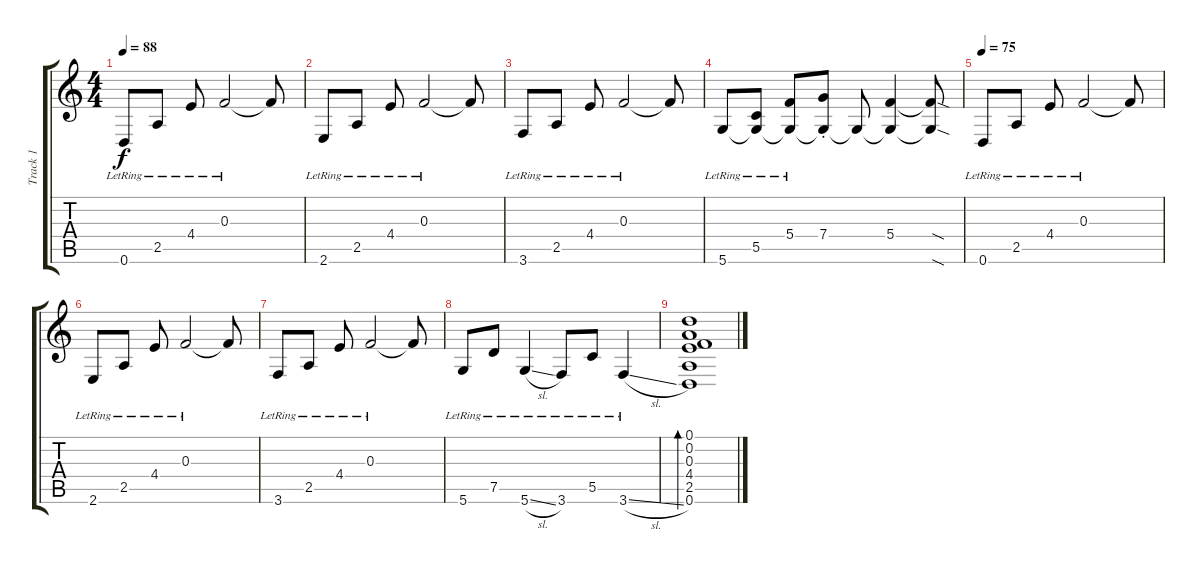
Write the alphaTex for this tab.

\track ("Track 1" "Track 1") {instrument electricguitarclean}
\staff {score tabs}
\tuning (D4 A3 F3 C3 G2 D2) {hide}
\ts (4 4)
\tempo 88
\clef g2
\ks c
0.6{lr}.8{dy f volume 16 instrument electricguitarclean} 2.5{lr}.8 4.4{lr}.8 0.3{lr}.2 0.3{t}.8 |
2.6{lr}.8 2.5{lr}.8 4.4{lr}.8 0.3{lr}.2 0.3{t}.8 |
3.6{lr}.8 2.5{lr}.8 4.4{lr}.8 0.3{lr}.2 0.3{t}.8 |
5.6{lr}.8 (5.5{lr} 5.6{t}).8 (5.4{lr} 5.6{t}).8 (7.4{st} 5.6{t}).8 5.6{t}.8 (5.4 5.6{t}).4 (5.4{sod t} 5.6{sod t}).8 |
\tempo 75
0.6{lr}.8 2.5{lr}.8 4.4{lr}.8 0.3{lr}.2 0.3{t}.8 |
2.6{lr}.8 2.5{lr}.8 4.4{lr}.8 0.3{lr}.2 0.3{t}.8 |
3.6{lr}.8 2.5{lr}.8 4.4{lr}.8 0.3{lr}.2 0.3{t}.8 |
5.6{lr}.8 7.5{lr}.8 5.6{sl lr}.4 3.6{lr}.8 5.5{lr}.8 3.6{sl lr}.4 |
(0.1 0.2 0.3 4.4 2.5 0.6).1{bd 480}
